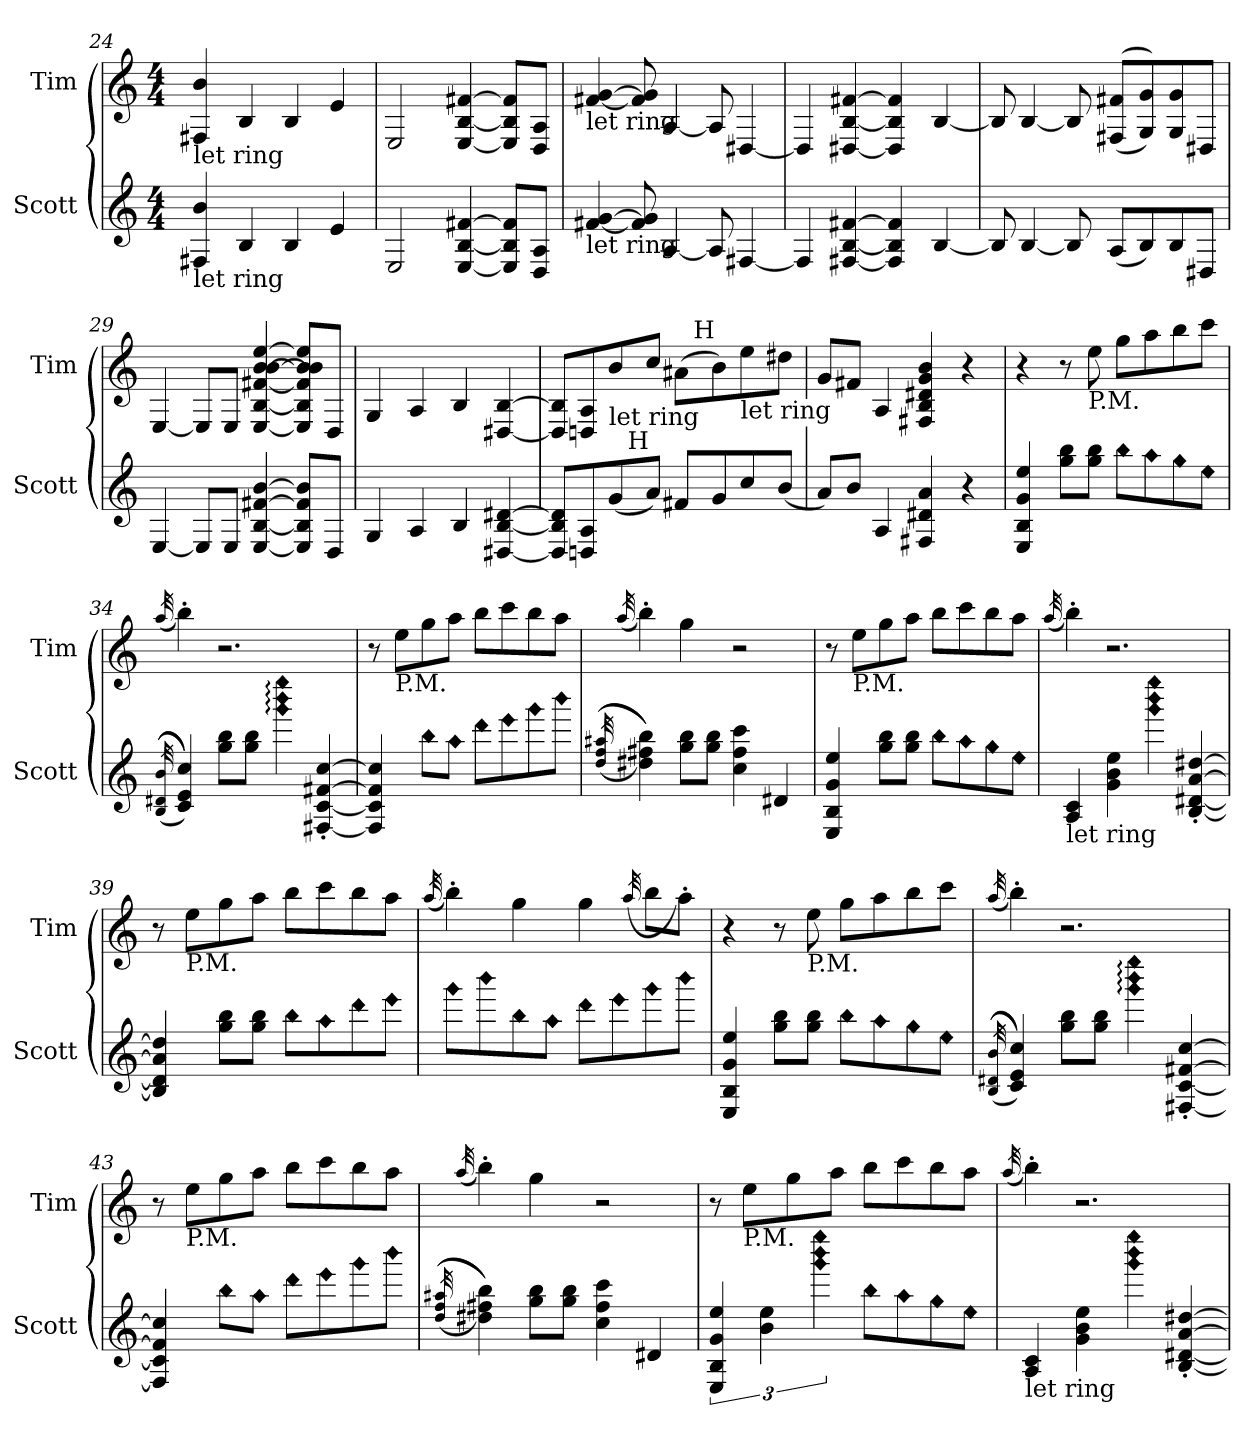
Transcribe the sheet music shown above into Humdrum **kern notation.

**kern	**kern
*part2	*part1
*staff2	*staff1
*I"Scott	*I"Tim
*I'Scott	*I'Tim
*clefG2	*clefG2
*ITrd7c12	*ITrd7c12
*k[]	*k[]
*M4/4	*M4/4
=24	=24
!	!LO:TX:b:t=let ring
!LO:TX:b:t=let ring	!
4FF#X/ 4B/	4FF#X/ 4B/
4BB/	4BB/
4BB/	4BB/
4E/	4E/
=25	=25
2EE/	2EE/
[4EE/ [4BB/ [4F#X/	[4EE/ [4BB/ [4F#X/
8EE/] 8BB/] 8F#/]L	8EE/] 8BB/] 8F#/]L
8DD/ 8AA/J	8DD/ 8AA/J
=26	=26
!	!LO:TX:b:t=let ring
!LO:TX:b:t=let ring	!
[4F#X/ [4G/	[4F#X/ [4G/
8F#/] 8G/]	8F#/] 8G/]
[4AA/	[4AA/
8AA/]	8AA/]
[4FF#X/	[4DD#X/
!!LO:LB:g=z
=27	=27
4FF#/]	4DD#/]
[4FF#X/ [4BB/ [4F#X/	[4DD#X/ [4BB/ [4F#X/
4FF#/] 4BB/] 4F#/]	4DD#/] 4BB/] 4F#/]
[4BB/	[4BB/
=28	=28
8BB/]	8BB/]
[4BB/	[4BB/
8BB/]	8BB/]
(<8AA/L	(<(<8FF#X/ 8F#X/L
8BB/)	8GG/ 8G/))
8BB/	8GG/ 8G/
8DD#X/J	8DD#X/J
=29	=29
[4EE/	[4EE/
8EE/L]	8EE/L]
8EE/J	8EE/J
[4EE/ [4BB/ [4F#X/ [4B/	[4EE/ [4BB/ [4F#X/ [4B/ [4B/ [4e/
8EE/] 8BB/] 8F#/] 8B/]L	8EE/] 8BB/] 8F#/] 8B/] 8B/] 8e/]L
8DD/J	8DD/J
=30	=30
4GG/	4GG/
4AA/	4AA/
4BB/	4BB/
[4DD#X/ [4BB/ [4D#X/	[4DD#X/ [4BB/
!!LO:LB:g=z
=31	=31
*^	*^
8DD#/] 8BB/] 8D#/]L	4ryy	8DD#/] 8BB/]L	2ryy
8DDn/ 8AA/	.	8DDn/ 8AA/	.
!	!	!LO:TX:b:t=let ring	!
(<8G/	16ryy	8B/	.
!	!LO:TX:a:t=H	!	!
.	2ryy	.	.
8A/J)	.	8c/J	.
8F#X/L	.	(>8A#X\L	16ryy
!	!	!	!LO:TX:a:t=H
.	.	.	4..ryy
8G/	.	8B\)	.
!	!	!LO:TX:b:t=let ring	!
8c/	.	8e\	.
.	8.ryy	.	.
(<8B/J	.	8d#X\J	.
=32	=32	=32	=32
!	!	!LO:TX:b:t=let ring	!
*v	*v	*	*
*	*v	*v
8A/L)	8G/L
8B/J	8F#X/J
4AA/	4AA/
4FF#X/ 4D#X/ 4A/	4FF#X/ 4BB/ 4D#X/ 4G/ 4B/
4r	4r
=33	=33
4EE/ 4BB/ 4G/ 4e/	4r
8g\ 8b\L	8r
!	!LO:TX:b:t=P.M.
8g\ 8b\J	8e\
!LO:N:head=diamond	!
8b\L	8g\L
!LO:N:head=diamond	!
8a\	8a\
!LO:N:head=diamond	!
8g\	8b\
!LO:N:head=diamond	!
8e\J	8cc\J
=34	=34
(<(<(<32qBB/ 32qD#X/ 32qB/	(<32qa/
4C/ 4E/ 4c/)))	4b'\)
8g\ 8b\L	2.r
8g\ 8b\J	.
!LO:N:n=1:head=diamond	!
!LO:N:n=2:head=diamond	!
!LO:N:n=3:head=diamond	!
4gg\: 4bb\: 4eee\:	.
[4FF#X/' [4C/' [4F#X/' [4c/'	.
!!LO:LB:g=z
=35	=35
4FF#/] 4C/] 4F#/] 4c/]	8r
!	!LO:TX:b:t=P.M.
.	8e\L
!LO:N:head=diamond	!
8b\L	8g\
!LO:N:head=diamond	!
8a\J	8a\J
!LO:N:head=diamond	!
8dd\L	8b\L
!LO:N:head=diamond	!
8ee\	8cc\
!LO:N:head=diamond	!
8gg\	8b\
!LO:N:head=diamond	!
8bb\J	8a\J
=36	=36
(<(<(<32qd/ 32qf/ 32qa#X/	(<32qa/
4d#X\ 4f#X\ 4b\)))	4b'\)
8g\ 8b\L	4g\
8g\ 8b\J	.
4c\ 4f#\ 4cc\	2r
4D#X/	.
=37	=37
4EE/ 4BB/ 4G/ 4e/	8r
!	!LO:TX:b:t=P.M.
.	8e\L
8g\ 8b\L	8g\
8g\ 8b\J	8a\J
!LO:N:head=diamond	!
8b\L	8b\L
!LO:N:head=diamond	!
8a\	8cc\
!LO:N:head=diamond	!
8g\	8b\
!LO:N:head=diamond	!
8e\J	8a\J
=38	=38
.	(<32qa/
!LO:TX:b:t=let ring	!
4AA/ 4C/	4b'\)
4G\ 4B\ 4e\	2.r
!LO:N:n=1:head=diamond	!
!LO:N:n=2:head=diamond	!
!LO:N:n=3:head=diamond	!
4gg\ 4bb\ 4eee\	.
[4BB/' [4D#X/' [4A/' [4d#X/'	.
!!LO:LB:g=z
=39	=39
4BB/] 4D#/] 4A/] 4d#/]	8r
!	!LO:TX:b:t=P.M.
.	8e\L
8g\ 8b\L	8g\
8g\ 8b\J	8a\J
!LO:N:head=diamond	!
8b\L	8b\L
!LO:N:head=diamond	!
8a\	8cc\
!LO:N:head=diamond	!
8dd\	8b\
!LO:N:head=diamond	!
8ee\J	8a\J
=40	=40
.	(<32qa/
!LO:N:head=diamond	!
8gg\L	4b'\)
!LO:N:head=diamond	!
8bb\	.
!LO:N:head=diamond	!
8b\	4g\
!LO:N:head=diamond	!
8a\J	.
!LO:N:head=diamond	!
8dd\L	4g\
!LO:N:head=diamond	!
8ee\	.
.	(>32qa/
!LO:N:head=diamond	!
8gg\	8b\L
!LO:N:head=diamond	!
8bb\J	8a'\J)
=41	=41
4EE/ 4BB/ 4G/ 4e/	4r
8g\ 8b\L	8r
!	!LO:TX:b:t=P.M.
8g\ 8b\J	8e\
!LO:N:head=diamond	!
8b\L	8g\L
!LO:N:head=diamond	!
8a\	8a\
!LO:N:head=diamond	!
8g\	8b\
!LO:N:head=diamond	!
8e\J	8cc\J
=42	=42
(<(<(<32qBB/ 32qD#X/ 32qB/	(<32qa/
4C/ 4E/ 4c/)))	4b'\)
8g\ 8b\L	2.r
8g\ 8b\J	.
!LO:N:n=1:head=diamond	!
!LO:N:n=2:head=diamond	!
!LO:N:n=3:head=diamond	!
4gg\: 4bb\: 4eee\:	.
[4FF#X/' [4C/' [4F#X/' [4c/'	.
!!LO:PB:g=z
=43	=43
4FF#/] 4C/] 4F#/] 4c/]	8r
!	!LO:TX:b:t=P.M.
.	8e\L
!LO:N:head=diamond	!
8b\L	8g\
!LO:N:head=diamond	!
8a\J	8a\J
!LO:N:head=diamond	!
8dd\L	8b\L
!LO:N:head=diamond	!
8ee\	8cc\
!LO:N:head=diamond	!
8gg\	8b\
!LO:N:head=diamond	!
8bb\J	8a\J
=44	=44
(<(<(<32qd/ 32qf/ 32qa#X/	(<32qa/
4d#X\ 4f#X\ 4b\)))	4b'\)
8g\ 8b\L	4g\
8g\ 8b\J	.
4c\ 4f#\ 4cc\	2r
4D#X/	.
=45	=45
6EE/ 6BB/ 6G/ 6e/	8r
!	!LO:TX:b:t=P.M.
.	8e\L
6B\ 6e\	.
.	8g\
!LO:N:n=1:head=diamond	!
!LO:N:n=2:head=diamond	!
!LO:N:n=3:head=diamond	!
6gg\ 6bb\ 6eee\	.
.	8a\J
!LO:N:head=diamond	!
8b\L	8b\L
!LO:N:head=diamond	!
8a\	8cc\
!LO:N:head=diamond	!
8g\	8b\
!LO:N:head=diamond	!
8e\J	8a\J
=46	=46
.	(<32qa/
!LO:TX:b:t=let ring	!
4AA/ 4C/	4b'\)
4G\ 4B\ 4e\	2.r
!LO:N:n=1:head=diamond	!
!LO:N:n=2:head=diamond	!
!LO:N:n=3:head=diamond	!
4gg\ 4bb\ 4eee\	.
[4BB/' [4D#X/' [4A/' [4d#X/'	.
=	=
*-	*-
